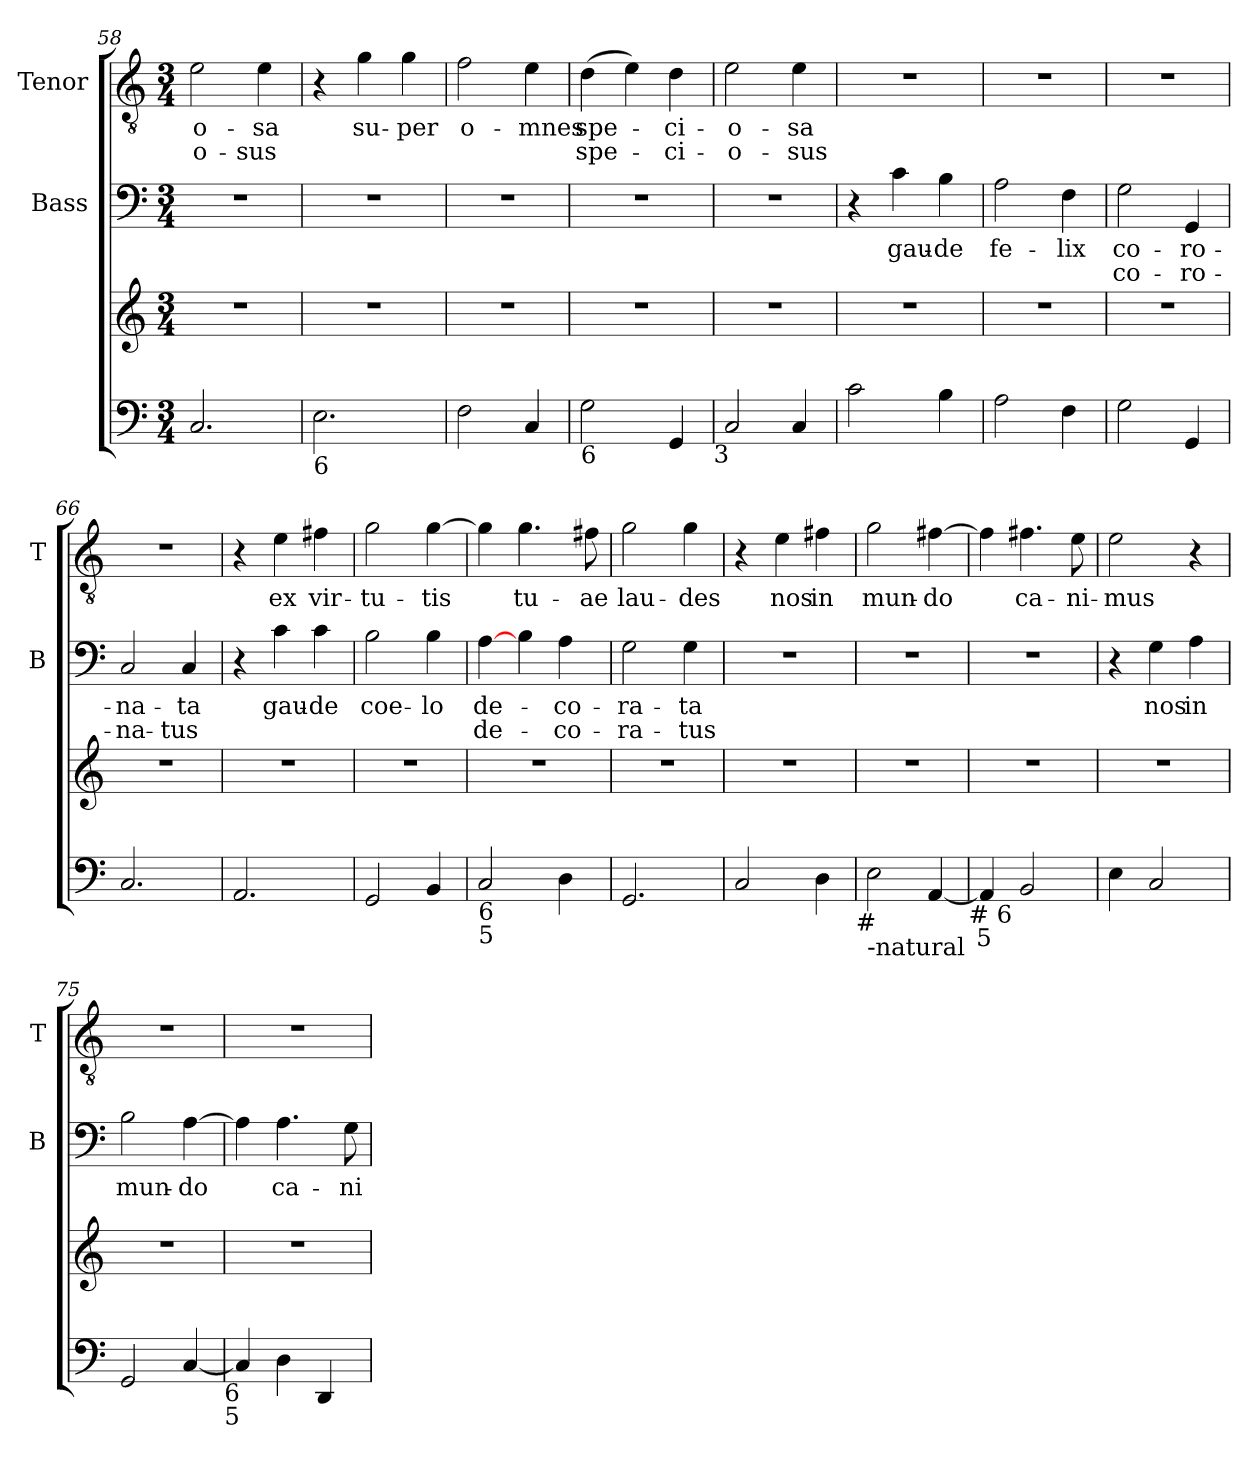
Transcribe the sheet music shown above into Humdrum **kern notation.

**kern	**kern	**kern	**text	**text	**kern	**text	**text
*part3	*part3	*part2	*part2	*part2	*part1	*part1	*part1
*staff4	*staff3	*staff2	*staff2	*staff2	*staff1	*staff1	*staff1
*	*	*I"Bass	*	*	*I"Tenor	*	*
*	*	*I'B	*	*	*I'T	*	*
*clefF4	*clefG2	*clefF4	*	*	*clefGv2	*	*
*k[]	*k[]	*k[]	*	*	*k[]	*	*
*C:	*C:	*C:	*	*	*C:	*	*
*M3/4	*M3/4	*M3/4	*	*	*M3/4	*	*
=58	=58	=58	=58	=58	=58	=58	=58
2.C/	2.r	2.r	.	.	2e\	-o-	-o-
.	.	.	.	.	4e\	-sa	-sus
=59	=59	=59	=59	=59	=59	=59	=59
!LO:TX:b:t=6	!	!	!	!	!	!	!
2.E\	2.r	2.r	.	.	4r	.	.
.	.	.	.	.	4g\	su-	.
.	.	.	.	.	4g\	-per	.
=60	=60	=60	=60	=60	=60	=60	=60
2F\	2.r	2.r	.	.	2f\	o-	.
4C/	.	.	.	.	4e\	-mnes	.
=61	=61	=61	=61	=61	=61	=61	=61
!LO:TX:b:t=6	!	!	!	!	!	!	!
2G\	2.r	2.r	.	.	(4d\	spe-	spe-
.	.	.	.	.	4e\)	.	.
4GG/	.	.	.	.	4d\	-ci-	-ci-
!LO:TX:b:t=3	!	!	!	!	!	!	!
!!LO:LB:g=z
=62	=62	=62	=62	=62	=62	=62	=62
2C/	2.r	2.r	.	.	2e\	-o-	-o-
4C/	.	.	.	.	4e\	-sa	-sus
=63	=63	=63	=63	=63	=63	=63	=63
2c\	2.r	4r	.	.	2.r	.	.
.	.	4c\	gau-	.	.	.	.
4B\	.	4B\	-de	.	.	.	.
=64	=64	=64	=64	=64	=64	=64	=64
2A\	2.r	2A\	fe-	.	2.r	.	.
4F\	.	4F\	-lix	.	.	.	.
=65	=65	=65	=65	=65	=65	=65	=65
2G\	2.r	2G\	co-	co-	2.r	.	.
4GG/	.	4GG/	-ro-	-ro-	.	.	.
=66	=66	=66	=66	=66	=66	=66	=66
2.C/	2.r	2C/	-na-	-na-	2.r	.	.
.	.	4C/	-ta	-tus	.	.	.
=67	=67	=67	=67	=67	=67	=67	=67
2.AA/	2.r	4r	.	.	4r	.	.
.	.	4c\	gau-	.	4e\	ex	.
.	.	4c\	-de	.	4f#X\	vir-	.
=68	=68	=68	=68	=68	=68	=68	=68
2GG/	2.r	2B\	coe-	.	2g\	-tu-	.
4BB/	.	4B\	-lo	.	[4g\	-tis	.
!!LO:PB:g=z
=69	=69	=69	=69	=69	=69	=69	=69
!LO:TX:b:t=6\n5	!	!	!	!	!	!	!
2C/	2.r	[4A\	de-	de-	4g\]	.	.
.	.	4B\	.	.	4.g\	tu-	.
4D\	.	4A\	-co-	-co-	.	.	.
.	.	.	.	.	8f#X\	-ae	.
=70	=70	=70	=70	=70	=70	=70	=70
2.GG/	2.r	2G\	-ra-	-ra-	2g\	lau-	.
.	.	4G\	-ta	-tus	4g\	-des	.
=71	=71	=71	=71	=71	=71	=71	=71
2C/	2.r	2.r	.	.	4r	.	.
.	.	.	.	.	4e\	nos	.
4D\	.	.	.	.	4f#X\	in	.
!LO:TX:b:t=#	!	!	!	!	!	!	!
=72	=72	=72	=72	=72	=72	=72	=72
!LO:TX:b:t=-natural	!	!	!	!	!	!	!
2E\	2.r	2.r	.	.	2g\	mun-	.
[4AA/	.	.	.	.	[4f#X\	-do	.
!LO:TX:b:t=# 6\n 5	!	!	!	!	!	!	!
=73	=73	=73	=73	=73	=73	=73	=73
4AA/]	2.r	2.r	.	.	4f#\]	.	.
2BB/	.	.	.	.	4.f#X\	ca-	.
.	.	.	.	.	8e\	-ni-	.
=74	=74	=74	=74	=74	=74	=74	=74
4E\	2.r	4r	.	.	2e\	-mus	.
2C/	.	4G\	nos	.	.	.	.
.	.	4A\	in	.	4r	.	.
=75	=75	=75	=75	=75	=75	=75	=75
2GG/	2.r	2B\	mun-	.	2.r	.	.
[4C/	.	[4A\	-do	.	.	.	.
!LO:TX:b:t=6\n5	!	!	!	!	!	!	!
!!LO:LB:g=z
=76	=76	=76	=76	=76	=76	=76	=76
4C/]	2.r	4A\]	.	.	2.r	.	.
4D\	.	4.A\	ca-	.	.	.	.
4DD/	.	.	.	.	.	.	.
.	.	8G\	-ni-	.	.	.	.
=	=	=	=	=	=	=	=
*-	*-	*-	*-	*-	*-	*-	*-
